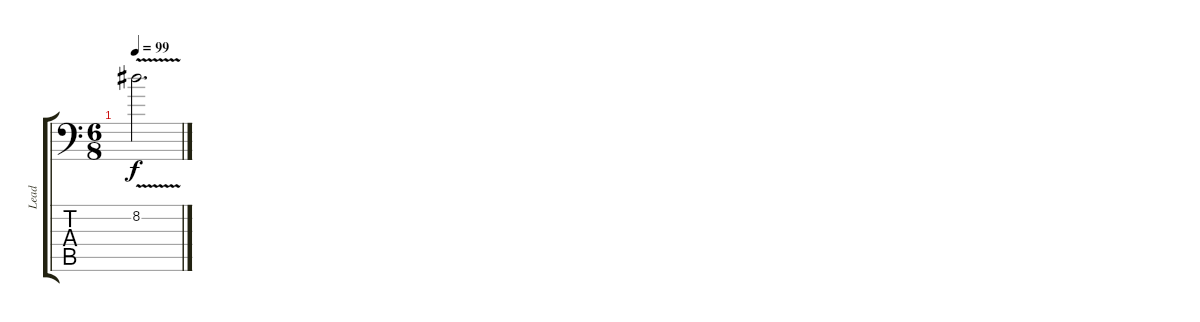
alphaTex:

\track ("Lead" "Lead") {instrument distortionguitar}
\staff {score tabs}
\tuning (C4 G3 Eb3 Bb2 F2 Bb1) {hide}
\ts (6 8)
\tempo 99
\clef f4
\ks c
8.2{v}.2{d dy f}
